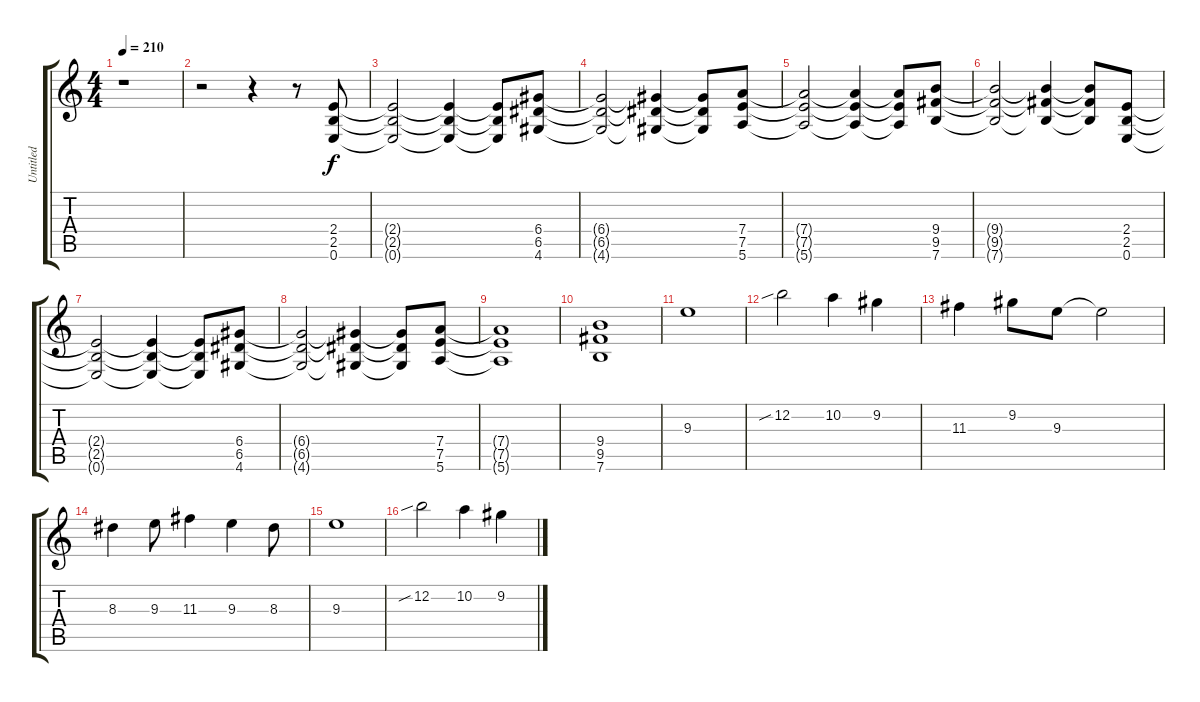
\track ("Untitled" "Untitled") {instrument distortionguitar}
\staff {score tabs}
\tuning (E4 B3 G3 D3 A2 E2) {hide}
\ts (4 4)
\tempo 210
\clef g2
\ks c
r.1{dy f instrument distortionguitar} |
r.2 r.4 r.8 (2.4 2.5 0.6).8 |
(2.4{t} 2.5{t} 0.6{t}).2 (2.4{t} 2.5{t} 0.6{t}).4 (2.4{t} 2.5{t} 0.6{t}).8 (6.4 6.5 4.6).8 |
(6.4{t} 6.5{t} 4.6{t}).2 (6.4{t} 6.5{t} 4.6{t}).4 (6.4{t} 6.5{t} 4.6{t}).8 (7.4 7.5 5.6).8 |
(7.4{t} 7.5{t} 5.6{t}).2 (7.4{t} 7.5{t} 5.6{t}).4 (7.4{t} 7.5{t} 5.6{t}).8 (9.4 9.5 7.6).8 |
(9.4{t} 9.5{t} 7.6{t}).2 (9.4{t} 9.5{t} 7.6{t}).4 (9.4{t} 9.5{t} 7.6{t}).8 (2.4 2.5 0.6).8 |
(2.4{t} 2.5{t} 0.6{t}).2 (2.4{t} 2.5{t} 0.6{t}).4 (2.4{t} 2.5{t} 0.6{t}).8 (6.4 6.5 4.6).8 |
(6.4{t} 6.5{t} 4.6{t}).2 (6.4{t} 6.5{t} 4.6{t}).4 (6.4{t} 6.5{t} 4.6{t}).8 (7.4 7.5 5.6).8 |
(7.4{t} 7.5{t} 5.6{t}).1 |
(9.4 9.5 7.6).1 |
9.3.1 |
12.2{sib}.2 10.2.4 9.2.4 |
11.3.4 9.2.8 9.3.8 9.3{t}.2 |
8.3.4 9.3.8 11.3.4 9.3.4 8.3.8 |
9.3.1 |
12.2{sib}.2 10.2.4 9.2.4
